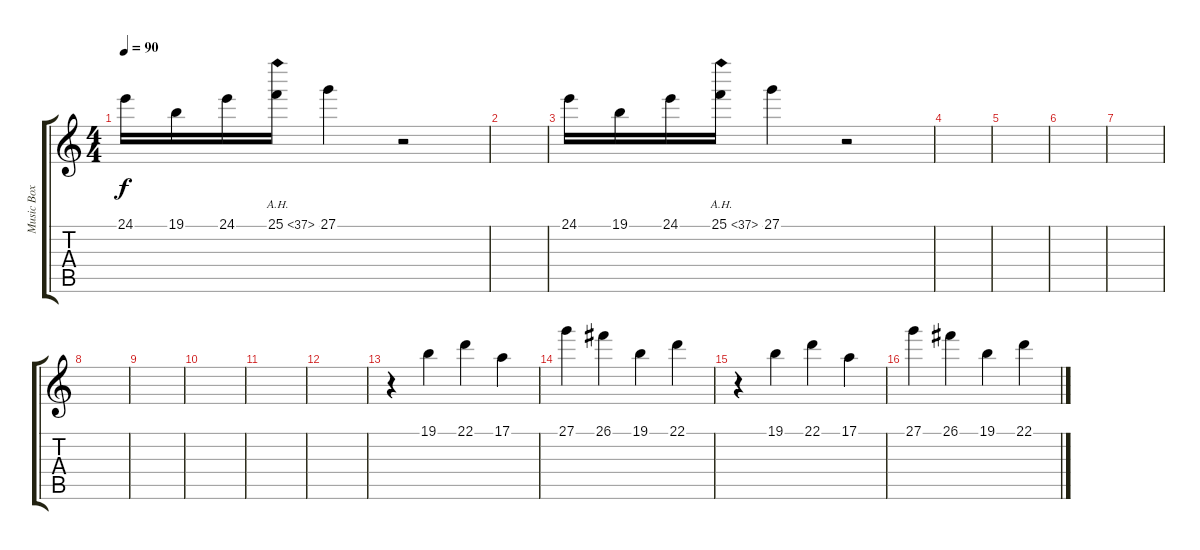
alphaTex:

\track ("Music Box" "Music Box") {instrument musicbox}
\staff {score tabs}
\tuning (E4 B3 G3 D3 A2 E2) {hide}
\ts (4 4)
\tempo 90
\clef g2
\ks c
24.1.16{dy f} 19.1.16 24.1.16 25.1{ah 12}.16 27.1.4 r.2 |
|
24.1.16 19.1.16 24.1.16 25.1{ah 12}.16 27.1.4 r.2 |
|
|
|
|
|
|
|
|
|
r.4 19.1.4 22.1.4 17.1.4 |
27.1.4 26.1.4 19.1.4 22.1.4 |
r.4 19.1.4 22.1.4 17.1.4 |
27.1.4 26.1.4 19.1.4 22.1.4
